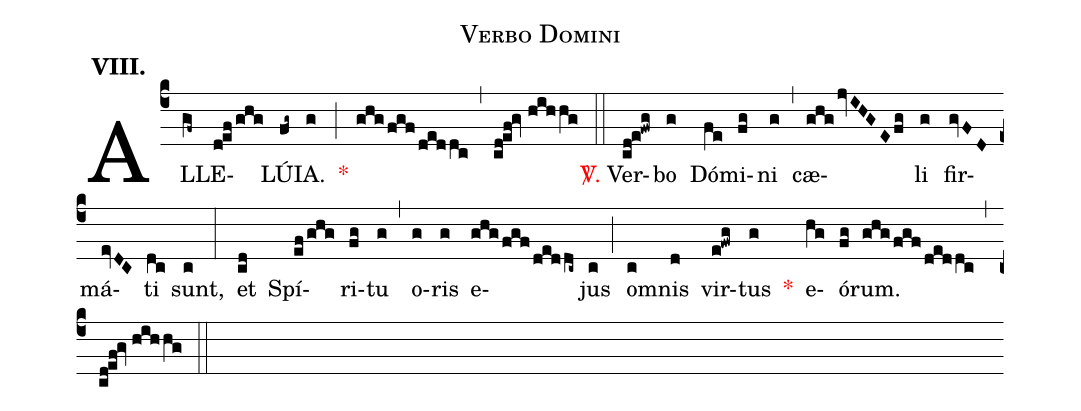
name:Verbo Domini;
mode:VIII.;
office-part:Alleluia;
%%
(c4)AL(gf~)LE(d!ef/ghg)LÚ(fg~)IA.(g) <v>\red{*}</v>(;) (ghg/fgf/deddc) (,) (cd!ef!gv//hihhg) (::) <v>\red{\Vbar.}</v> Ver(cd!e!fwg)bo(g) Dó(fe)mi(fg)ni(g) (,) cæ(ghg/jvIHGE/fg)li(g) fir(gvFD)má(evDC)ti(dc) sunt,(c) (:) et(cd) Spí(ef/ghg)ri(fg)tu(g) (,) o(g)ris(g) e(ghg/fgf/deddc~)jus(c) (;) om(c)nis(d) vir(e!fwg)tus(g) <v>\red{*}</v>() e(hg)ó(fg)rum.(ghg/fgf/deddc) (,) (cd!ef!gv//hihhg) (::)
